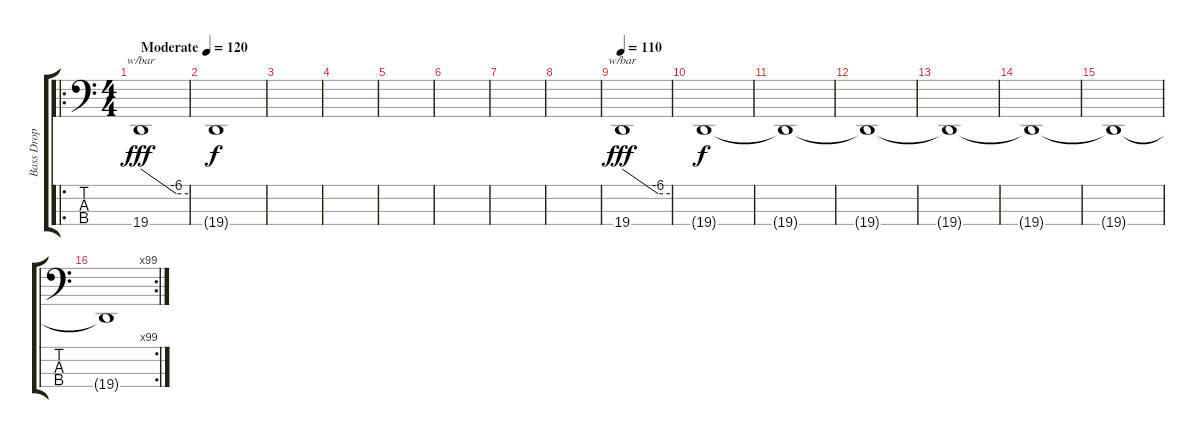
\track ("Bass Drop #2 (Extra Br00tuhlity)" "Bass Drop ") {instrument ocarina}
\staff {score tabs}
\tuning (C2 G1 D1 G0) {hide}
\ro
\ts (4 4)
\tempo (120 "Moderate")
\clef f4
\ks c
19.4.1{tbe (custom default 0 0 45 -24 60 -24) dy fff instrument ocarina} |
19.4{t}.1{dy f} |
|
|
|
|
|
|
\tempo 110
19.4.1{tbe (custom default 0 0 45 -24 60 -24) dy fff} |
19.4{t}.1{dy f} |
19.4{t}.1 |
19.4{t}.1 |
19.4{t}.1 |
19.4{t}.1 |
19.4{t}.1 |
\rc 99
19.4{t}.1
